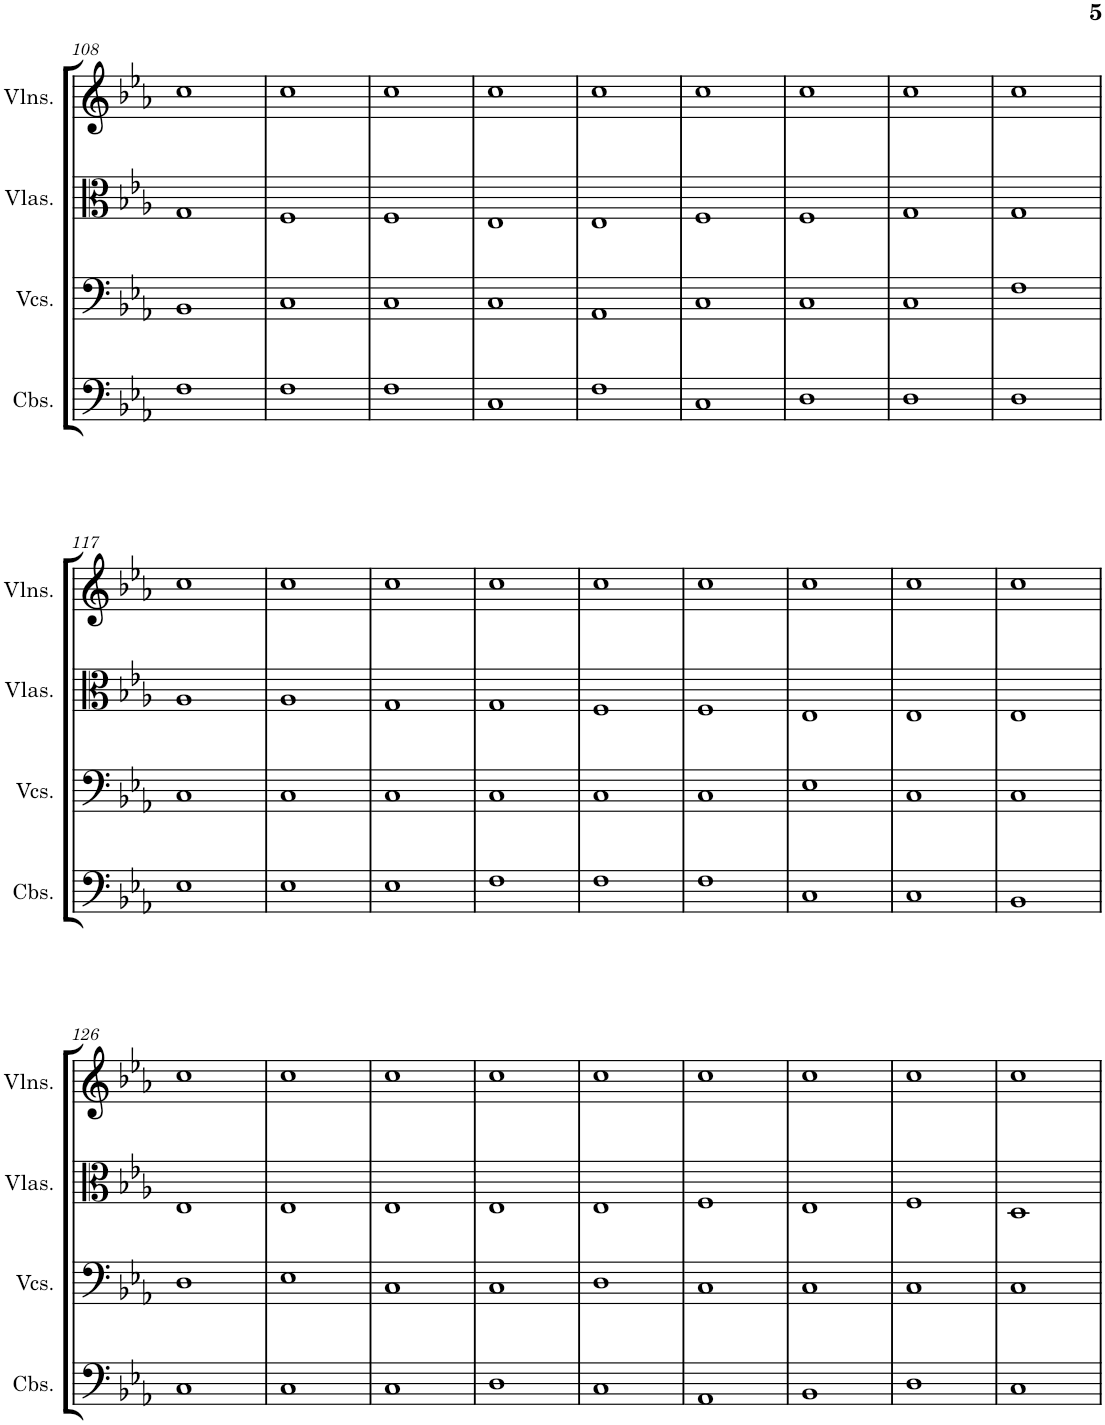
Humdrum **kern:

**kern	**kern	**kern	**kern
*part4	*part3	*part2	*part1
*staff4	*staff3	*staff2	*staff1
*I"Contrabasses	*I"Violoncellos	*I"Violas	*I"Violins
*I'Cbs.	*I'Vcs.	*I'Vlas.	*I'Vlns.
!!LO:PB:g=z
*clefF4	*clefF4	*clefC3	*clefG2
*Trd7c12	*	*	*
*k[b-e-a-]	*k[b-e-a-]	*k[b-e-a-]	*k[b-e-a-]
*M4/4	*M4/4	*M4/4	*M4/4
=108	=108	=108	=108
1F	1BB-	1G	1cc
=109	=109	=109	=109
1F	1C	1F	1cc
=110	=110	=110	=110
1F	1C	1F	1cc
=111	=111	=111	=111
1C	1C	1E-	1cc
=112	=112	=112	=112
1F	1AA-	1E-	1cc
=113	=113	=113	=113
1C	1C	1F	1cc
=114	=114	=114	=114
1D	1C	1F	1cc
=115	=115	=115	=115
1D	1C	1G	1cc
=116	=116	=116	=116
1D	1F	1G	1cc
!!LO:LB:g=z
=117	=117	=117	=117
1E-	1C	1A-	1cc
=118	=118	=118	=118
1E-	1C	1A-	1cc
=119	=119	=119	=119
1E-	1C	1G	1cc
=120	=120	=120	=120
1F	1C	1G	1cc
=121	=121	=121	=121
1F	1C	1F	1cc
=122	=122	=122	=122
1F	1C	1F	1cc
=123	=123	=123	=123
1C	1E-	1E-	1cc
=124	=124	=124	=124
1C	1C	1E-	1cc
=125	=125	=125	=125
1BB-	1C	1E-	1cc
!!LO:LB:g=z
=126	=126	=126	=126
1C	1D	1E-	1cc
=127	=127	=127	=127
1C	1E-	1E-	1cc
=128	=128	=128	=128
1C	1C	1E-	1cc
=129	=129	=129	=129
1D	1C	1E-	1cc
=130	=130	=130	=130
1C	1D	1E-	1cc
=131	=131	=131	=131
1AA-	1C	1F	1cc
=132	=132	=132	=132
1BB-	1C	1E-	1cc
=133	=133	=133	=133
1D	1C	1F	1cc
=134	=134	=134	=134
1C	1C	1D	1cc
=	=	=	=
*-	*-	*-	*-
